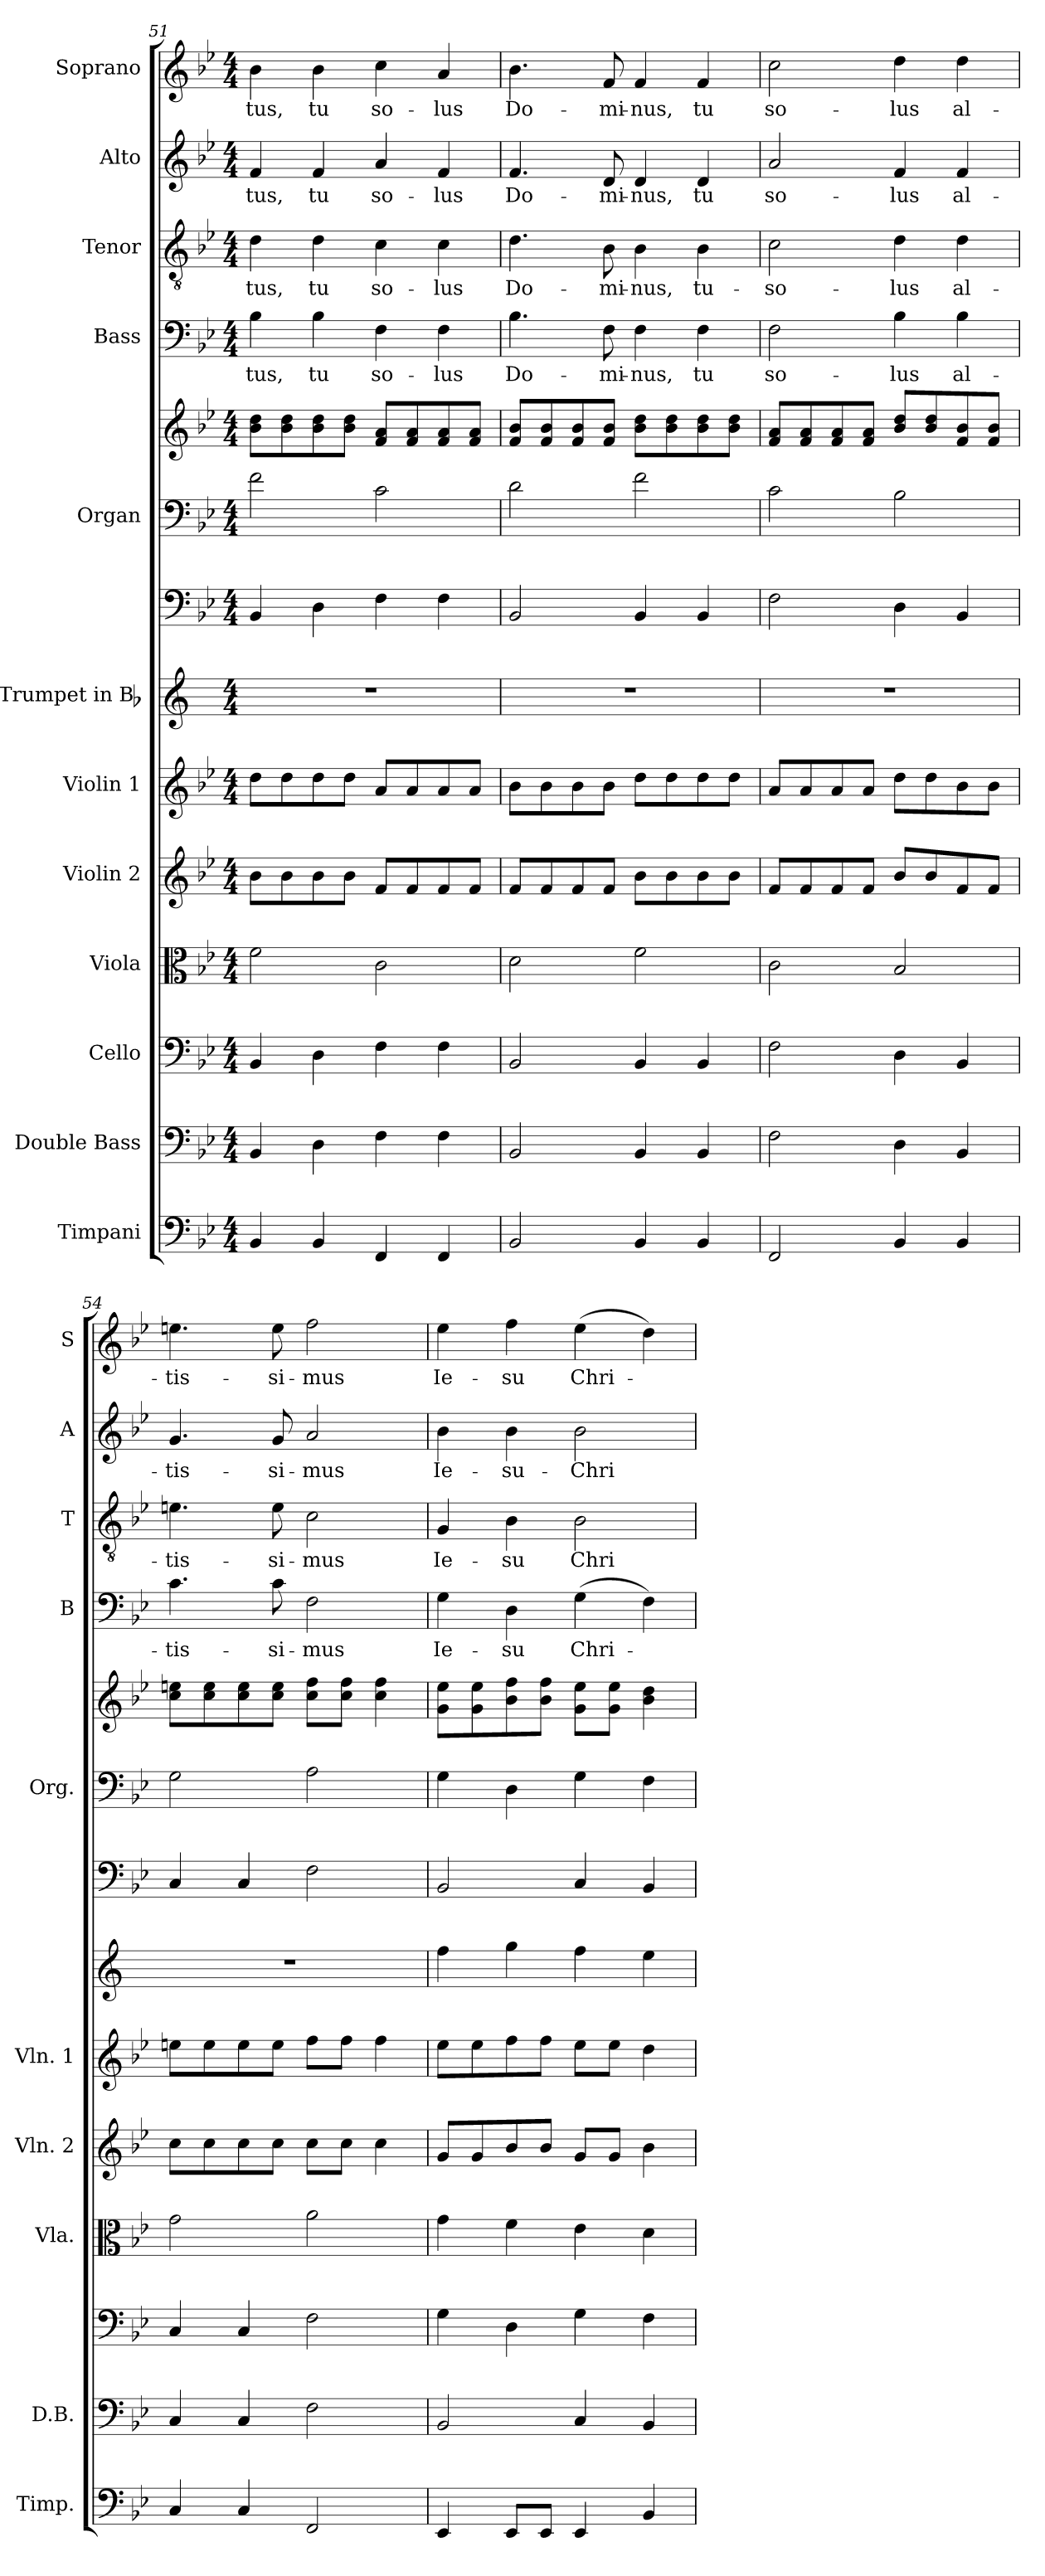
**kern	**kern	**kern	**kern	**kern	**kern	**kern	**kern	**kern	**kern	**kern	**text	**kern	**text	**kern	**text	**kern	**text
*part13	*part12	*part11	*part10	*part9	*part8	*part7	*part6	*part5	*part5	*part4	*part4	*part3	*part3	*part2	*part2	*part1	*part1
*staff14	*staff13	*staff12	*staff11	*staff10	*staff9	*staff8	*staff7	*staff6	*staff5	*staff4	*staff4	*staff3	*staff3	*staff2	*staff2	*staff1	*staff1
*I"Timpani	*I"Double Bass	*I"Cello	*I"Viola	*I"Violin 2	*I"Violin 1	*I"Trumpet in Bb	*	*I"Organ	*	*I"Bass	*	*I"Tenor	*	*I"Alto	*	*I"Soprano	*
*I'Timp.	*I'D.B.	*	*I'Vla.	*I'Vln. 2	*I'Vln. 1	*	*	*I'Org.	*	*I'B	*	*I'T	*	*I'A	*	*I'S	*
*clefF4	*clefF4	*clefF4	*clefC3	*clefG2	*clefG2	*clefG2	*clefF4	*clefF4	*clefG2	*clefF4	*	*clefGv2	*	*clefG2	*	*clefG2	*
*	*ITrd7c12	*	*	*	*	*ITrd1c2	*	*	*	*	*	*	*	*	*	*	*
*k[b-e-]	*k[b-e-]	*k[b-e-]	*k[b-e-]	*k[b-e-]	*k[b-e-]	*k[b-e-]	*k[b-e-]	*k[b-e-]	*k[b-e-]	*k[b-e-]	*	*k[b-e-]	*	*k[b-e-]	*	*k[b-e-]	*
*B-:	*B-:	*B-:	*B-:	*B-:	*B-:	*B-:	*B-:	*B-:	*B-:	*B-:	*	*B-:	*	*B-:	*	*B-:	*
*M4/4	*M4/4	*M4/4	*M4/4	*M4/4	*M4/4	*M4/4	*M4/4	*M4/4	*M4/4	*M4/4	*	*M4/4	*	*M4/4	*	*M4/4	*
=51	=51	=51	=51	=51	=51	=51	=51	=51	=51	=51	=51	=51	=51	=51	=51	=51	=51
!	!	!	!	!	!	!	!	!	!	!	!LO:LY:b	!	!LO:LY:b	!	!LO:LY:b	!	!LO:LY:b
4BB-/	4BBB-/	4BB-/	2f\	8b-\L	8dd\L	1r	4BB-/	2f\	8b-\ 8dd\L	4B-\	-tus,	4d\	-tus,	4f/	-tus,	4b-\	-tus,
.	.	.	.	8b-\	8dd\	.	.	.	8b-\ 8dd\	.	.	.	.	.	.	.	.
!	!	!	!	!	!	!	!	!	!	!	!LO:LY:b	!	!LO:LY:b	!	!LO:LY:b	!	!LO:LY:b
4BB-/	4DD\	4D\	.	8b-\	8dd\	.	4D\	.	8b-\ 8dd\	4B-\	tu	4d\	tu	4f/	tu	4b-\	tu
.	.	.	.	8b-\J	8dd\J	.	.	.	8b-\ 8dd\J	.	.	.	.	.	.	.	.
!	!	!	!	!	!	!	!	!	!	!	!LO:LY:b	!	!LO:LY:b	!	!LO:LY:b	!	!LO:LY:b
4FF/	4FF\	4F\	2c\	8f/L	8a/L	.	4F\	2c\	8f/ 8a/L	4F\	so-	4c\	so-	4a/	so-	4cc\	so-
.	.	.	.	8f/	8a/	.	.	.	8f/ 8a/	.	.	.	.	.	.	.	.
!	!	!	!	!	!	!	!	!	!	!	!LO:LY:b	!	!LO:LY:b	!	!LO:LY:b	!	!LO:LY:b
4FF/	4FF\	4F\	.	8f/	8a/	.	4F\	.	8f/ 8a/	4F\	-lus	4c\	-lus	4f/	-lus	4a/	-lus
.	.	.	.	8f/J	8a/J	.	.	.	8f/ 8a/J	.	.	.	.	.	.	.	.
=52	=52	=52	=52	=52	=52	=52	=52	=52	=52	=52	=52	=52	=52	=52	=52	=52	=52
!	!	!	!	!	!	!	!	!	!	!	!LO:LY:b	!	!LO:LY:b	!	!LO:LY:b	!	!LO:LY:b
2BB-/	2BBB-/	2BB-/	2d\	8f/L	8b-\L	1r	2BB-/	2d\	8f/ 8b-/L	4.B-\	Do-	4.d\	Do-	4.f/	Do-	4.b-\	Do-
.	.	.	.	8f/	8b-\	.	.	.	8f/ 8b-/	.	.	.	.	.	.	.	.
.	.	.	.	8f/	8b-\	.	.	.	8f/ 8b-/	.	.	.	.	.	.	.	.
!	!	!	!	!	!	!	!	!	!	!	!LO:LY:b	!	!LO:LY:b	!	!LO:LY:b	!	!LO:LY:b
.	.	.	.	8f/J	8b-\J	.	.	.	8f/ 8b-/J	8F\	-mi-	8B-\	-mi-	8d/	-mi-	8f/	-mi-
!	!	!	!	!	!	!	!	!	!	!	!LO:LY:b	!	!LO:LY:b	!	!LO:LY:b	!	!LO:LY:b
4BB-/	4BBB-/	4BB-/	2f\	8b-\L	8dd\L	.	4BB-/	2f\	8b-\ 8dd\L	4F\	-nus,	4B-\	-nus,	4d/	-nus,	4f/	-nus,
.	.	.	.	8b-\	8dd\	.	.	.	8b-\ 8dd\	.	.	.	.	.	.	.	.
!	!	!	!	!	!	!	!	!	!	!	!LO:LY:b	!	!LO:LY:b	!	!LO:LY:b	!	!LO:LY:b
4BB-/	4BBB-/	4BB-/	.	8b-\	8dd\	.	4BB-/	.	8b-\ 8dd\	4F\	tu	4B-\	tu-	4d/	tu	4f/	tu
.	.	.	.	8b-\J	8dd\J	.	.	.	8b-\ 8dd\J	.	.	.	.	.	.	.	.
!!LO:PB:g=z
=53	=53	=53	=53	=53	=53	=53	=53	=53	=53	=53	=53	=53	=53	=53	=53	=53	=53
!	!	!	!	!	!	!	!	!	!	!	!LO:LY:b	!	!LO:LY:b	!	!LO:LY:b	!	!LO:LY:b
2FF/	2FF\	2F\	2c\	8f/L	8a/L	1r	2F\	2c\	8f/ 8a/L	2F\	so-	2c\	-so-	2a/	so-	2cc\	so-
.	.	.	.	8f/	8a/	.	.	.	8f/ 8a/	.	.	.	.	.	.	.	.
.	.	.	.	8f/	8a/	.	.	.	8f/ 8a/	.	.	.	.	.	.	.	.
.	.	.	.	8f/J	8a/J	.	.	.	8f/ 8a/J	.	.	.	.	.	.	.	.
!	!	!	!	!	!	!	!	!	!	!	!LO:LY:b	!	!LO:LY:b	!	!LO:LY:b	!	!LO:LY:b
4BB-/	4DD\	4D\	2B-/	8b-/L	8dd\L	.	4D\	2B-\	8b-/ 8dd/L	4B-\	-lus	4d\	-lus	4f/	-lus	4dd\	-lus
.	.	.	.	8b-/	8dd\	.	.	.	8b-/ 8dd/	.	.	.	.	.	.	.	.
!	!	!	!	!	!	!	!	!	!	!	!LO:LY:b	!	!LO:LY:b	!	!LO:LY:b	!	!LO:LY:b
4BB-/	4BBB-/	4BB-/	.	8f/	8b-\	.	4BB-/	.	8f/ 8b-/	4B-\	al-	4d\	al-	4f/	al-	4dd\	al-
.	.	.	.	8f/J	8b-\J	.	.	.	8f/ 8b-/J	.	.	.	.	.	.	.	.
=54	=54	=54	=54	=54	=54	=54	=54	=54	=54	=54	=54	=54	=54	=54	=54	=54	=54
!	!	!	!	!	!	!	!	!	!	!	!LO:LY:b	!	!LO:LY:b	!	!LO:LY:b	!	!LO:LY:b
4C/	4CC/	4C/	2g\	8cc\L	8een\L	1r	4C/	2G\	8cc\ 8een\L	4.c\	-tis-	4.en\	-tis-	4.g/	-tis-	4.een\	-tis-
.	.	.	.	8cc\	8ee\	.	.	.	8cc\ 8ee\	.	.	.	.	.	.	.	.
4C/	4CC/	4C/	.	8cc\	8ee\	.	4C/	.	8cc\ 8ee\	.	.	.	.	.	.	.	.
!	!	!	!	!	!	!	!	!	!	!	!LO:LY:b	!	!LO:LY:b	!	!LO:LY:b	!	!LO:LY:b
.	.	.	.	8cc\J	8ee\J	.	.	.	8cc\ 8ee\J	8c\	-si-	8e\	-si-	8g/	-si-	8ee\	-si-
!	!	!	!	!	!	!	!	!	!	!	!LO:LY:b	!	!LO:LY:b	!	!LO:LY:b	!	!LO:LY:b
2FF/	2FF\	2F\	2a\	8cc\L	8ff\L	.	2F\	2A\	8cc\ 8ff\L	2F\	-mus	2c\	-mus	2a/	-mus	2ff\	-mus
.	.	.	.	8cc\J	8ff\J	.	.	.	8cc\ 8ff\J	.	.	.	.	.	.	.	.
.	.	.	.	4cc\	4ff\	.	.	.	4cc\ 4ff\	.	.	.	.	.	.	.	.
=55	=55	=55	=55	=55	=55	=55	=55	=55	=55	=55	=55	=55	=55	=55	=55	=55	=55
!	!	!	!	!	!	!	!	!	!	!	!LO:LY:b	!	!LO:LY:b	!	!LO:LY:b	!	!LO:LY:b
4EE-/	2BBB-/	4G\	4g\	8g/L	8ee-\L	4ee-\	2BB-/	4G\	8g\ 8ee-\L	4G\	Ie-	4G/	Ie-	4b-\	Ie-	4ee-\	Ie-
.	.	.	.	8g/	8ee-\	.	.	.	8g\ 8ee-\	.	.	.	.	.	.	.	.
!	!	!	!	!	!	!	!	!	!	!	!LO:LY:b	!	!LO:LY:b	!	!LO:LY:b	!	!LO:LY:b
8EE-/L	.	4D\	4f\	8b-/	8ff\	4ff\	.	4D\	8b-\ 8ff\	4D\	-su	4B-\	-su	4b-\	-su-	4ff\	-su
8EE-/J	.	.	.	8b-/J	8ff\J	.	.	.	8b-\ 8ff\J	.	.	.	.	.	.	.	.
!	!	!	!	!	!	!	!	!	!	!	!LO:LY:b	!	!LO:LY:b	!	!LO:LY:b	!	!LO:LY:b
4EE-/	4CC/	4G\	4e-\	8g/L	8ee-\L	4ee-\	4C/	4G\	8g\ 8ee-\L	(>4G\	Chri-	2B-\	Chri-	2b-\	-Chri-	(>4ee-\	Chri-
.	.	.	.	8g/J	8ee-\J	.	.	.	8g\ 8ee-\J	.	.	.	.	.	.	.	.
4BB-/	4BBB-/	4F\	4d\	4b-\	4dd\	4dd\	4BB-/	4F\	4b-\ 4dd\	4F\)	.	.	.	.	.	4dd\)	.
=	=	=	=	=	=	=	=	=	=	=	=	=	=	=	=	=	=
*-	*-	*-	*-	*-	*-	*-	*-	*-	*-	*-	*-	*-	*-	*-	*-	*-	*-
